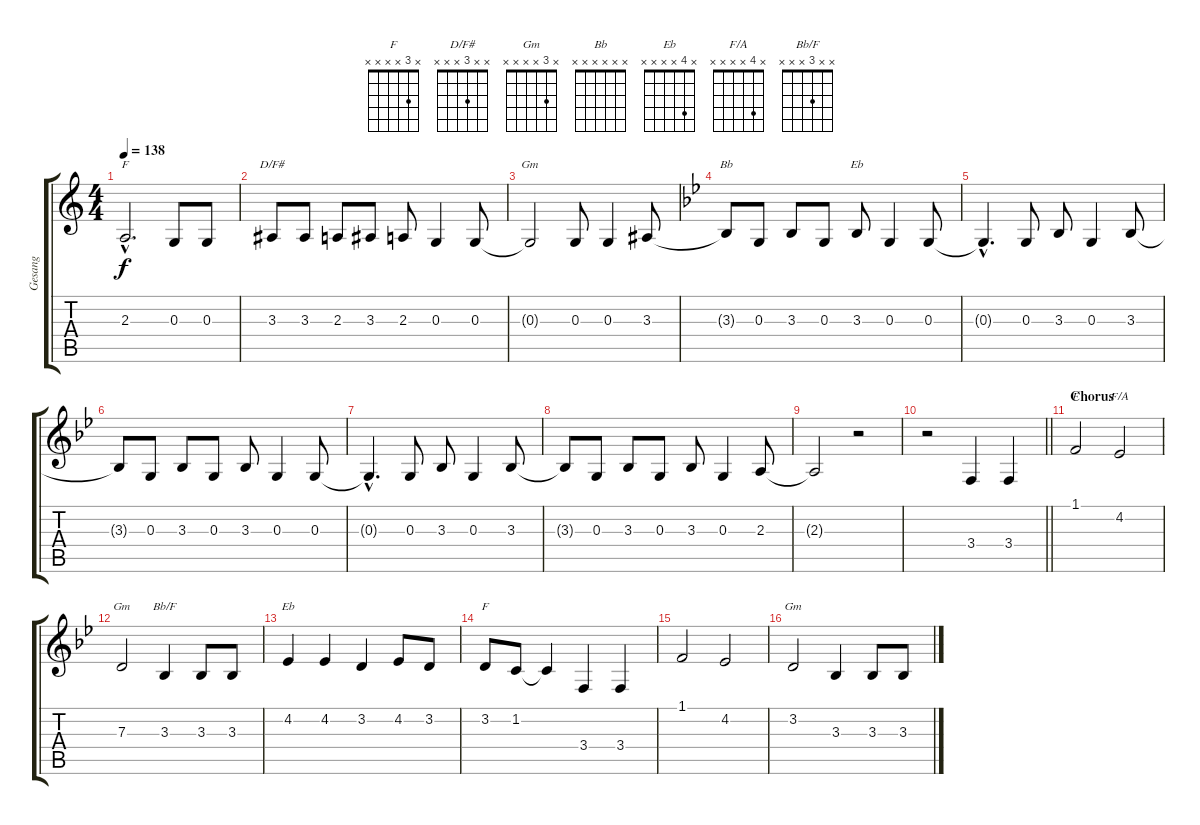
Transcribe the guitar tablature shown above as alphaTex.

\track ("Gesang" "Gesang") {instrument lead6voice}
\staff {score tabs}
\tuning (E4 B3 G3 D3 A2 E2) {hide}
\chord ("F" x x x x x x)
\chord ("D/F#" x x 3 x x x)
\chord ("Gm" x x x x x x)
\chord ("Bb" x x x x x x)
\chord ("Eb" x x 3 x x x)
\chord ("F" 1 x x x x x)
\chord ("F/A" x 4 x x x x)
\chord ("Gm" x x 7 x x x) {firstfret 7}
\chord ("Bb/F" x x 3 x x x)
\chord ("Eb" x 4 x x x x)
\chord ("F" x 3 x x x x)
\chord ("Gm" x 3 x x x x)
\ts (4 4)
\tempo 138
\clef g2
\ks c
2.3{hac t}.2{d ch "F" dy f} 0.3.8 0.3.8 |
3.3.8{ch "D/F#"} 3.3.8 2.3.8 3.3.8 2.3.8 0.3.4 0.3.8 |
0.3{t}.2{ch "Gm"} 0.3.8 0.3.4 3.3.8 |
\ks bb
3.3{t}.8{ch "Bb"} 0.3.8 3.3.8 0.3.8 3.3.8{ch "Eb"} 0.3.4 0.3.8 |
0.3{hac t}.4{d} 0.3.8 3.3.8 0.3.4 3.3.8 |
3.3{t}.8 0.3.8 3.3.8 0.3.8 3.3.8 0.3.4 0.3.8 |
0.3{hac t}.4{d} 0.3.8 3.3.8 0.3.4 3.3.8 |
3.3{t}.8 0.3.8 3.3.8 0.3.8 3.3.8 0.3.4 2.3.8 |
2.3{t}.2 r.2 |
\barLineRight lightlight
r.2 3.4.4 3.4.4 |
\section ("" "Chorus")
1.1.2{ch "F"} 4.2.2{ch "F/A"} |
7.3.2{ch "Gm"} 3.3.4{ch "Bb/F"} 3.3.8 3.3.8 |
4.2.4{ch "Eb"} 4.2.4 3.2.4 4.2.8 3.2.8 |
3.2.8{ch "F"} 1.2.8 1.2{t}.4 3.4.4 3.4.4 |
1.1.2 4.2.2 |
3.2.2{ch "Gm"} 3.3.4 3.3.8 3.3.8
